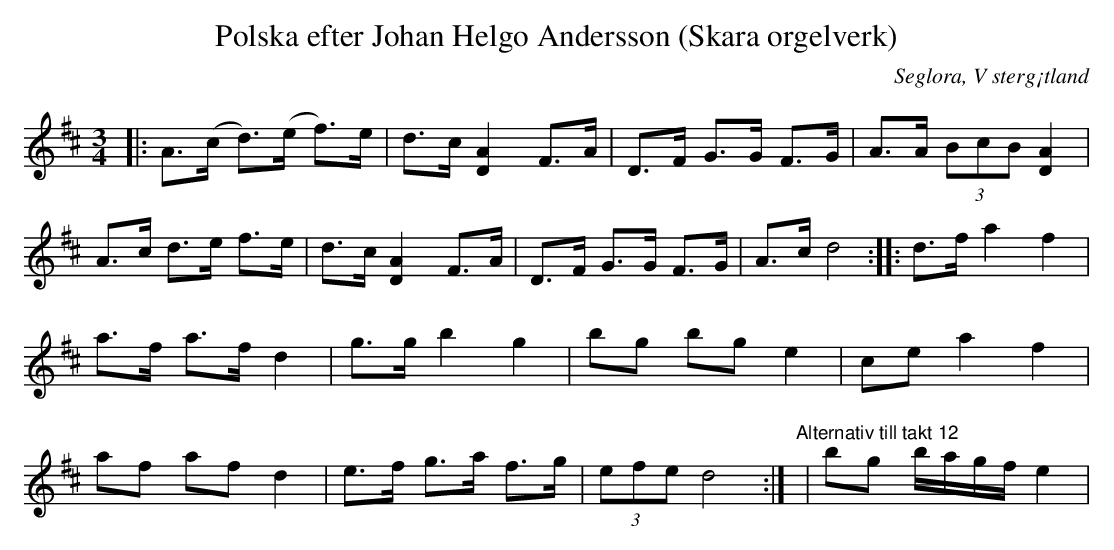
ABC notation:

X:1
T:Polska efter Johan Helgo Andersson (Skara orgelverk)
O:Seglora, V sterg¡tland
M:3/4
L:1/8
K:D
|: A>(c d>)(e f>)e| d>c [A2D2] F>A | D>F G>G F>G | A>A (3BcB [A2D2] |
   A>c d>e f>e| d>c [A2D2] F>A | D>F G>G F>G | A>c d4 :|
|: d>f a2 f2 | a>f a>f d2 | g>g b2 g2 | bg bg e2 |
ce a2 f2 | af af d2 | e>f g>a f>g | (3efe d4 :|!
"Alternativ till takt 12"| bg b/2a/2g/2f/2 e2 |!
